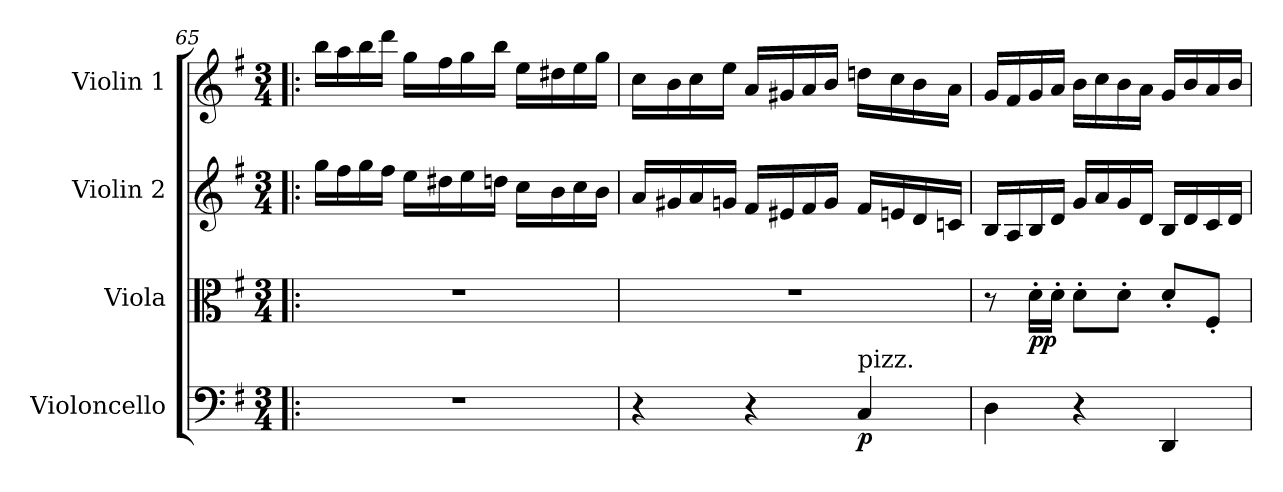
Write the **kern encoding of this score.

**kern	**dynam	**kern	**dynam	**kern	**dynam	**kern	**dynam
*part4	*part4	*part3	*part3	*part2	*part2	*part1	*part1
*staff4	*staff4	*staff3	*staff3	*staff2	*staff2	*staff1	*staff1
*I"Violoncello	*	*I"Viola	*	*I"Violin 2	*	*I"Violin 1	*
*I'Vc	*	*I'Vla	*	*I'Vln	*	*I'Vln	*
*clefF4	*	*clefC3	*	*clefG2	*	*clefG2	*
*k[f#]	*	*k[f#]	*	*k[f#]	*	*k[f#]	*
*M3/4	*	*M3/4	*	*M3/4	*	*M3/4	*
=65!|:	=65!|:	=65!|:	=65!|:	=65!|:	=65!|:	=65!|:	=65!|:
!	!	!	!	!	!LO:DY:b	!	!
!	!	!	!	!	!LO:DY:n=1:b	!	!LO:DY:b
!	!	!	!	!	!	!	!LO:DY:n=1:b
2.r	.	2.r	.	16gg\LL	pp other-dynamics	16bb\LL	pp other-dynamics
.	.	.	.	16ff#\	.	16aa\	.
.	.	.	.	16gg\	.	16bb\	.
.	.	.	.	16ff#\JJ	.	16ddd\JJ	.
.	.	.	.	16ee\LL	.	16gg\LL	.
.	.	.	.	16dd#X\	.	16ff#\	.
.	.	.	.	16ee\	.	16gg\	.
.	.	.	.	16ddn\JJ	.	16bb\JJ	.
.	.	.	.	16cc\LL	.	16ee\LL	.
.	.	.	.	16b\	.	16dd#X\	.
.	.	.	.	16cc\	.	16ee\	.
.	.	.	.	16b\JJ	.	16gg\JJ	.
!!LO:PB:g=z
=66	=66	=66	=66	=66	=66	=66	=66
4r	.	2.r	.	16a/LL	.	16cc\LL	.
.	.	.	.	16g#X/	.	16b\	.
.	.	.	.	16a/	.	16cc\	.
.	.	.	.	16gn/JJ	.	16ee\JJ	.
4r	.	.	.	16f#/LL	.	16a/LL	.
.	.	.	.	16e#X/	.	16g#X/	.
.	.	.	.	16f#/	.	16a/	.
.	.	.	.	16g/JJ	.	16b/JJ	.
!LO:TX:a:t=pizz.	!	!	!	!	!	!	!
!	!LO:DY:b	!	!	!	!	!	!
4C/	p	.	.	16f#/LL	.	16ddn\LL	.
.	.	.	.	16en/	.	16cc\	.
.	.	.	.	16d/	.	16b\	.
.	.	.	.	16cn/JJ	.	16a\JJ	.
=67	=67	=67	=67	=67	=67	=67	=67
4D\	.	8r	.	16B/LL	.	16g/LL	.
.	.	.	.	16A/	.	16f#/	.
!	!	!	!LO:DY:b	!	!	!	!
.	.	16d'\LL	pp	16B/	.	16g/	.
.	.	16d'\JJ	.	16d/JJ	.	16a/JJ	.
4r	.	8d'\L	.	16g/LL	.	16b\LL	.
.	.	.	.	16a/	.	16cc\	.
.	.	8d'\J	.	16g/	.	16b\	.
.	.	.	.	16d/JJ	.	16a\JJ	.
4DD/	.	8d'/L	.	16B/LL	.	16g/LL	.
.	.	.	.	16d/	.	16b/	.
.	.	8F#'/J	.	16c/	.	16a/	.
.	.	.	.	16d/JJ	.	16b/JJ	.
=	=	=	=	=	=	=	=
*-	*-	*-	*-	*-	*-	*-	*-
